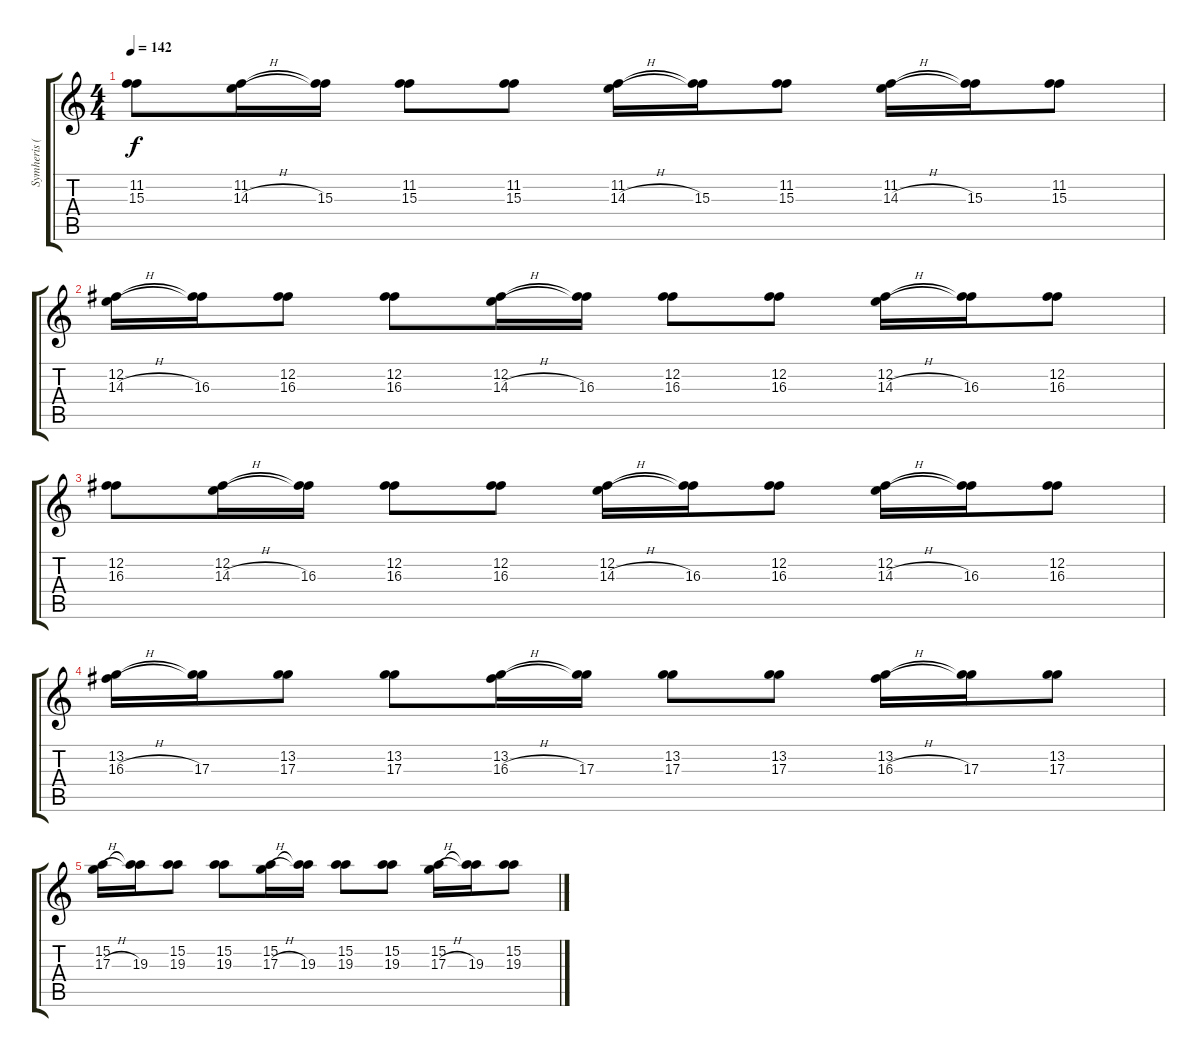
\track ("Symheris (Lead)" "Symheris (") {instrument distortionguitar}
\staff {score tabs}
\tuning (B3 Gb3 D3 A2 E2 B1) {hide}
\ts (4 4)
\tempo 142
\clef g2
\ks c
(11.2 15.3).8{dy f} (11.2 14.3{h}).16 (11.2{t} 15.3).16 (11.2 15.3).8 (11.2 15.3).8 (11.2 14.3{h}).16 (11.2{t} 15.3).16 (11.2 15.3).8 (11.2 14.3{h}).16 (11.2{t} 15.3).16 (11.2 15.3).8 |
(12.2 14.3{h}).16 (12.2{t} 16.3).16 (12.2 16.3).8 (12.2 16.3).8 (12.2 14.3{h}).16 (12.2{t} 16.3).16 (12.2 16.3).8 (12.2 16.3).8 (12.2 14.3{h}).16 (12.2{t} 16.3).16 (12.2 16.3).8 |
(12.2 16.3).8 (12.2 14.3{h}).16 (12.2{t} 16.3).16 (12.2 16.3).8 (12.2 16.3).8 (12.2 14.3{h}).16 (12.2{t} 16.3).16 (12.2 16.3).8 (12.2 14.3{h}).16 (12.2{t} 16.3).16 (12.2 16.3).8 |
(13.2 16.3{h}).16 (13.2{t} 17.3).16 (13.2 17.3).8 (13.2 17.3).8 (13.2 16.3{h}).16 (13.2{t} 17.3).16 (13.2 17.3).8 (13.2 17.3).8 (13.2 16.3{h}).16 (13.2{t} 17.3).16 (13.2 17.3).8 |
(15.2 17.3{h}).16 (15.2{t} 19.3).16 (15.2 19.3).8 (15.2 19.3).8 (15.2 17.3{h}).16 (15.2{t} 19.3).16 (15.2 19.3).8 (15.2 19.3).8 (15.2 17.3{h}).16 (15.2{t} 19.3).16 (15.2 19.3).8
